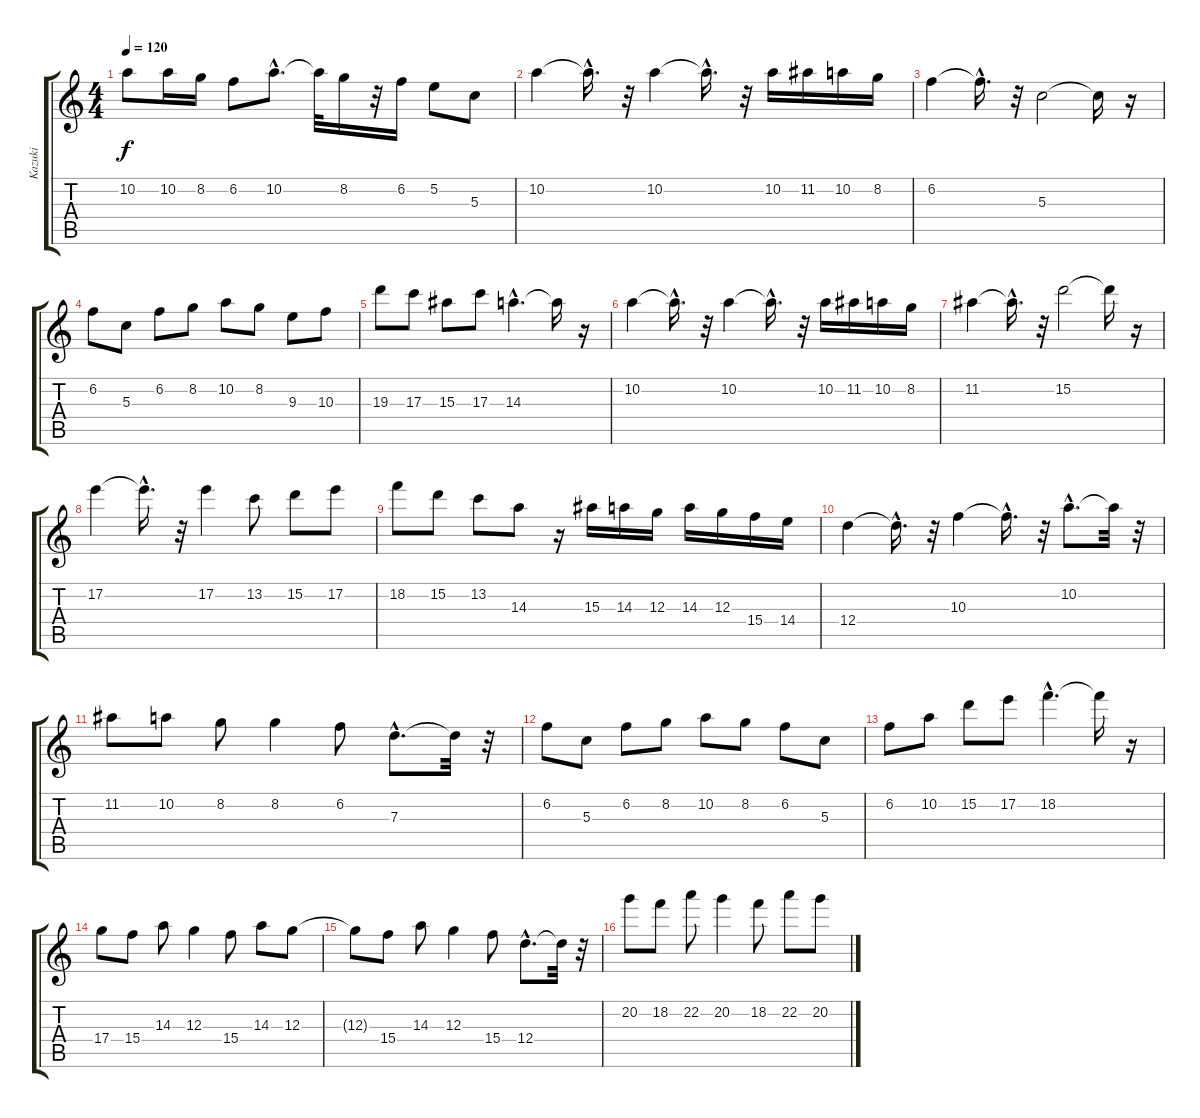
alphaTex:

\track ("Kazuki" "Kazuki") {instrument acousticguitarnylon}
\staff {score tabs}
\tuning (E4 B3 G3 D3 A2 E2) {hide}
\ts (4 4)
\tempo 120
\clef g2
\ks c
10.2.8{dy f} 10.2.16 8.2.16 6.2.8 10.2{hac}.8{d} 10.2{t}.32 8.2.16 r.32 6.2.16 5.2.8 5.3.8 |
10.2.4 10.2{hac t}.16{d} r.32 10.2.4 10.2{hac t}.16{d} r.32 10.2.16 11.2.16 10.2.16 8.2.16 |
6.2.4 6.2{hac t}.16{d} r.32 5.3.2 5.3{t}.16 r.16 |
6.2.8 5.3.8 6.2.8 8.2.8 10.2.8 8.2.8 9.3.8 10.3.8 |
19.3.8 17.3.8 15.3.8 17.3.8 14.3{hac}.4{d} 14.3{t}.16 r.16 |
10.2.4 10.2{hac t}.16{d} r.32 10.2.4 10.2{hac t}.16{d} r.32 10.2.16 11.2.16 10.2.16 8.2.16 |
11.2.4 11.2{hac t}.16{d} r.32 15.2.2 15.2{t}.16 r.16 |
17.2.4 17.2{hac t}.16{d} r.32 17.2.4 13.2.8 15.2.8 17.2.8 |
18.2.8 15.2.8 13.2.8 14.3.8 r.16 15.3.16 14.3.16 12.3.16 14.3.16 12.3.16 15.4.16 14.4.16 |
12.4.4 12.4{hac t}.16{d} r.32 10.3.4 10.3{hac t}.16{d} r.32 10.2{hac}.8{d} 10.2{t}.32 r.32 |
11.2.8 10.2.8 8.2.8 8.2.4 6.2.8 7.3{hac}.8{d} 7.3{t}.32 r.32 |
6.2.8 5.3.8 6.2.8 8.2.8 10.2.8 8.2.8 6.2.8 5.3.8 |
6.2.8 10.2.8 15.2.8 17.2.8 18.2{hac}.4{d} 18.2{t}.16 r.16 |
17.4.8 15.4.8 14.3.8 12.3.4 15.4.8 14.3.8 12.3.8 |
12.3{t}.8 15.4.8 14.3.8 12.3.4 15.4.8 12.4{hac}.8{d} 12.4{t}.32 r.32 |
20.2.8 18.2.8 22.2.8 20.2.4 18.2.8 22.2.8 20.2.8
